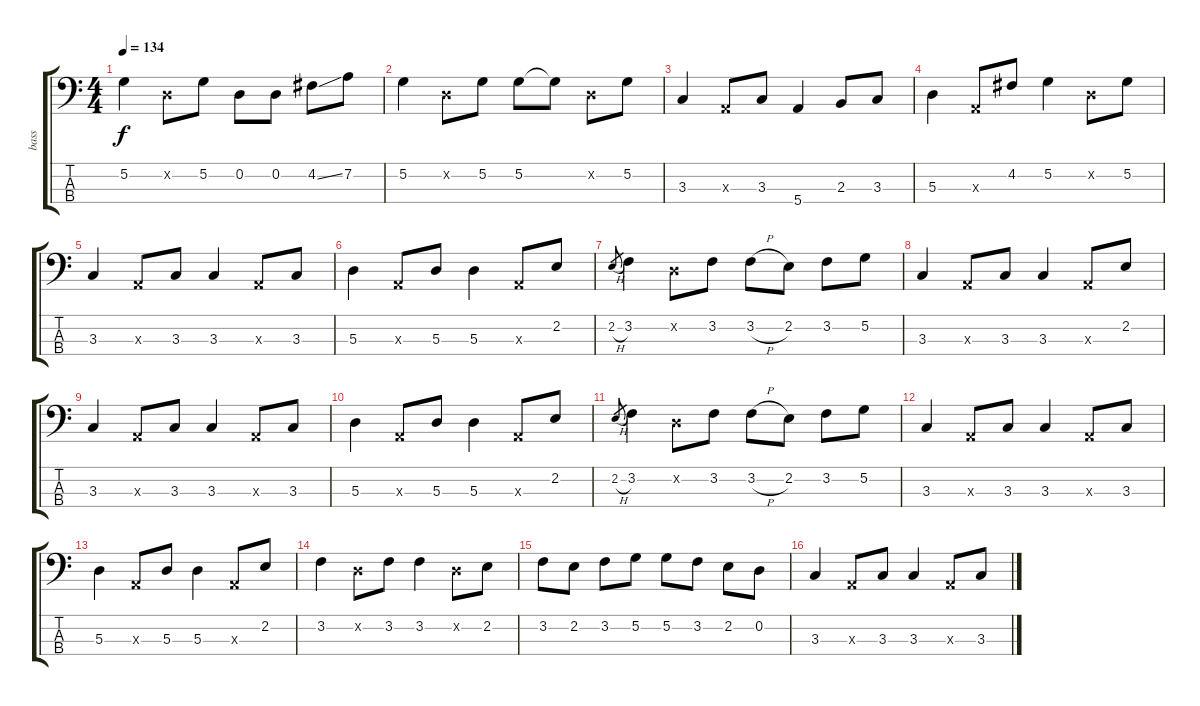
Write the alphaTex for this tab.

\track ("bass" "bass") {instrument electricbasspick}
\staff {score tabs}
\tuning (G2 D2 A1 E1) {hide}
\ts (4 4)
\tempo 134
\clef f4
\ks c
5.2.4{dy f} 0.2{x}.8 5.2.8 0.2.8 0.2.8 4.2{ss}.8 7.2.8 |
5.2.4 0.2{x}.8 5.2.8 5.2.8 5.2{t}.8 0.2{x}.8 5.2.8 |
3.3.4 0.3{x}.8 3.3.8 5.4.4 2.3.8 3.3.8 |
5.3.4 0.3{x}.8 4.2.8 5.2.4 0.2{x}.8 5.2.8 |
3.3.4 0.3{x}.8 3.3.8 3.3.4 0.3{x}.8 3.3.8 |
5.3.4 0.3{x}.8 5.3.8 5.3.4 0.3{x}.8 2.2.8 |
2.2{h}.8{gr} 3.2.4 0.2{x}.8 3.2.8 3.2{h}.8 2.2.8 3.2.8 5.2.8 |
3.3.4 0.3{x}.8 3.3.8 3.3.4 0.3{x}.8 2.2.8 |
3.3.4 0.3{x}.8 3.3.8 3.3.4 0.3{x}.8 3.3.8 |
5.3.4 0.3{x}.8 5.3.8 5.3.4 0.3{x}.8 2.2.8 |
2.2{h}.8{gr} 3.2.4 0.2{x}.8 3.2.8 3.2{h}.8 2.2.8 3.2.8 5.2.8 |
3.3.4 0.3{x}.8 3.3.8 3.3.4 0.3{x}.8 3.3.8 |
5.3.4 0.3{x}.8 5.3.8 5.3.4 0.3{x}.8 2.2.8 |
3.2.4 0.2{x}.8 3.2.8 3.2.4 0.2{x}.8 2.2.8 |
3.2.8 2.2.8 3.2.8 5.2.8 5.2.8 3.2.8 2.2.8 0.2.8 |
3.3.4 0.3{x}.8 3.3.8 3.3.4 0.3{x}.8 3.3.8
